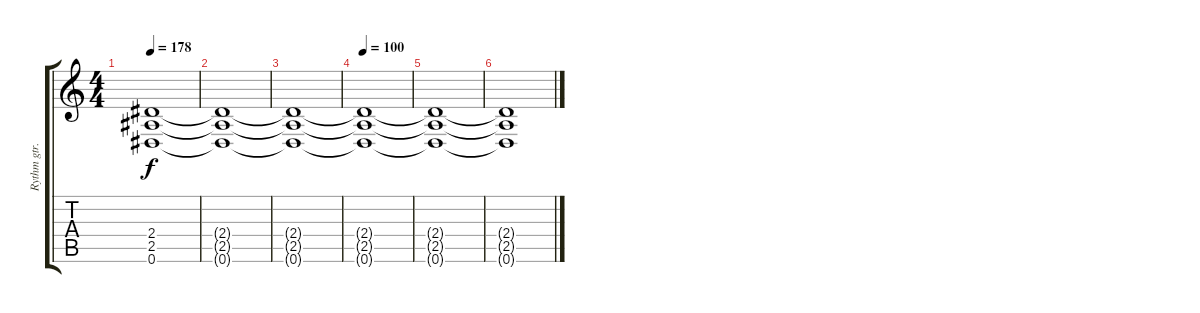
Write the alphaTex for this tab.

\track ("Rythm gtr." "Rythm gtr.") {instrument distortionguitar}
\staff {score tabs}
\tuning (Eb4 Bb3 Gb3 Db3 Ab2 Eb2) {hide}
\ts (4 4)
\tempo 178
\clef g2
\ks c
(2.4{t} 2.5{t} 0.6{t}).1{dy f} |
(2.4{t} 2.5{t} 0.6{t}).1 |
(2.4{t} 2.5{t} 0.6{t}).1 |
\tempo 100
(2.4{t} 2.5{t} 0.6{t}).1 |
(2.4{t} 2.5{t} 0.6{t}).1 |
(2.4{t} 2.5{t} 0.6{t}).1
